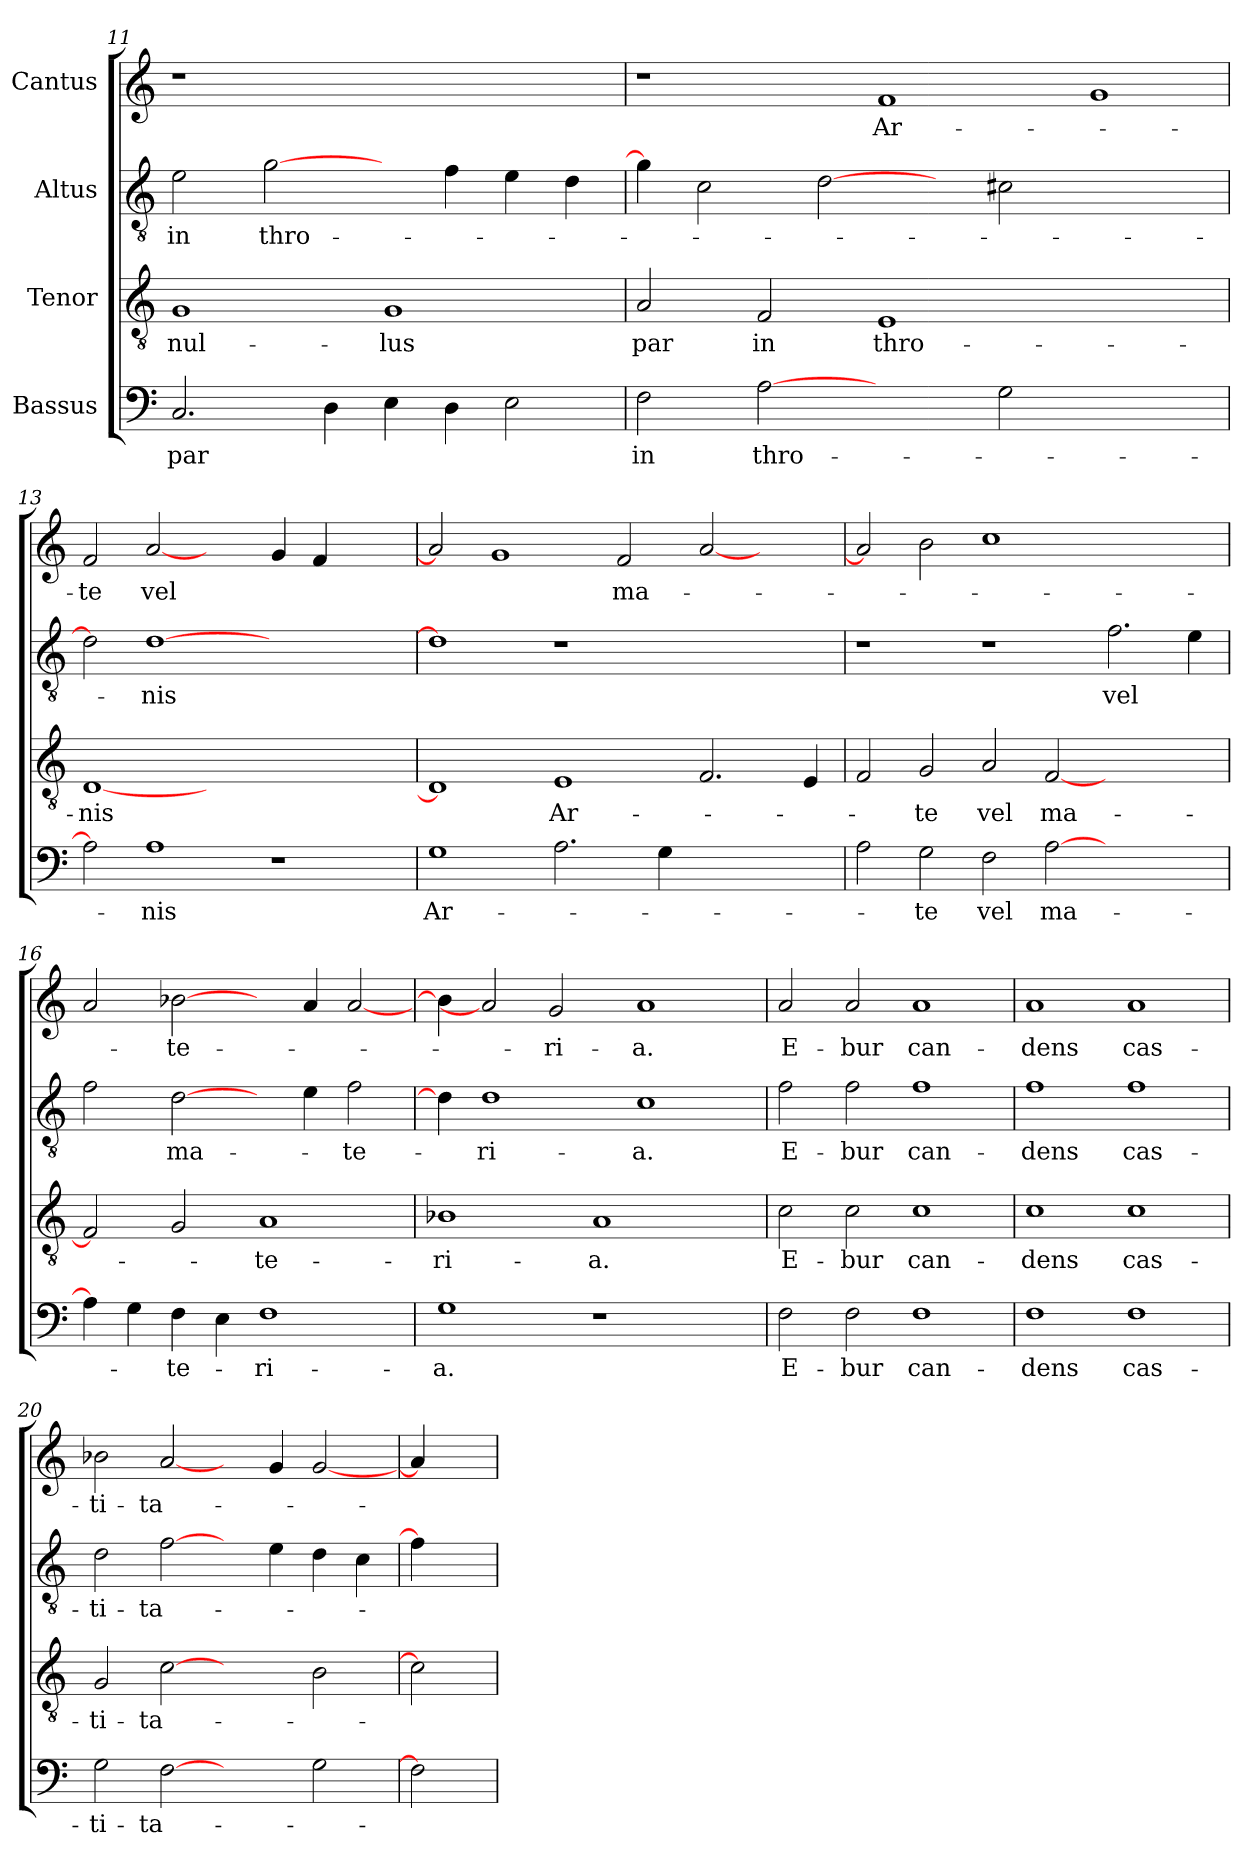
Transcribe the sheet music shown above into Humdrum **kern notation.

**kern	**text	**kern	**text	**kern	**text	**kern	**text
*part4	*part4	*part3	*part3	*part2	*part2	*part1	*part1
*staff4	*staff4	*staff3	*staff3	*staff2	*staff2	*staff1	*staff1
*I"Bassus	*	*I"Tenor	*	*I"Altus	*	*I"Cantus	*
*clefF4	*	*clefGv2	*	*clefGv2	*	*clefG2	*
*k[]	*	*k[]	*	*k[]	*	*k[]	*
*C:	*	*C:	*	*C:	*	*C:	*
=11	=11	=11	=11	=11	=11	=11	=11
2.C/	par	1G/	nul-	2e\	in	1r	.
.	.	.	.	[2g\	thro-	.	.
4D\	.	.	.	.	.	.	.
4E\	.	1G/	-lus	4ryy	.	1ryy	.
4D\	.	.	.	4f\	.	.	.
2E\	.	.	.	4e\	.	.	.
.	.	.	.	4d\	.	.	.
!!LO:LB:g=z
=12	=12	=12	=12	=12	=12	=12	=12
2F\	in	2A/	par	4g\]	.	1r	.
.	.	.	.	2c\	.	.	.
[2A\	thro-	2F/	in	.	.	.	.
.	.	.	.	[2d\	.	.	.
2ryy	.	1E/	thro-	.	.	1f/	Ar-
.	.	.	.	4ryy	.	.	.
2G\	.	.	.	2c#X\	.	.	.
1ryy	.	1ryy	.	1ryy	.	1g/	.
=13	=13	=13	=13	=13	=13	=13	=13
2A\]	.	[1D/	-nis	2d\]	.	2f/	-te
1A\	-nis	.	.	[1d\	-nis	[2a/	vel
.	.	1.ryy	.	.	.	2ryy	.
1r	.	.	.	1ryy	.	4g/	.
.	.	.	.	.	.	4f/	.
.	.	.	.	.	.	2ryy	.
=14	=14	=14	=14	=14	=14	=14	=14
1G\	Ar-	1D/]	.	1d\]	.	2a/]	.
.	.	.	.	.	.	1g/	.
2.A\	.	1E/	Ar-	1r	.	.	.
.	.	.	.	.	.	2f/	ma-
4G\	.	.	.	.	.	.	.
1ryy	.	2.F/	.	1ryy	.	[2a/	.
.	.	.	.	.	.	2ryy	.
.	.	4E/	.	.	.	.	.
=15	=15	=15	=15	=15	=15	=15	=15
2A\	.	2F/	.	1r	.	2a/]	.
2G\	-te	2G/	-te	.	.	2b\	.
2F\	vel	2A/	vel	1r	.	1cc\	.
[2A\	ma-	[2F/	ma-	.	.	.	.
1ryy	.	1ryy	.	2.f\	vel	1ryy	.
.	.	.	.	4e\	.	.	.
=16	=16	=16	=16	=16	=16	=16	=16
4A\]	.	2F/]	.	2f\	.	2a/	.
4G\	.	.	.	.	.	.	.
4F\	-te-	2G/	.	[2d\	ma-	[2b-X\	-te-
4E\	.	.	.	.	.	.	.
1F\	-ri-	1A/	-te-	4ryy	.	4ryy	.
.	.	.	.	4e\	.	4a/	.
.	.	.	.	2f\	-te-	[2a/	.
!!LO:LB:g=z
=17	=17	=17	=17	=17	=17	=17	=17
1G\	-a.	1B-X\	-ri-	4d\]	.	4b-\]	.
.	.	.	.	1d\	-ri-	2a/]	.
.	.	.	.	.	.	2g/	-ri-
1r	.	1A/	-a.	.	.	.	.
.	.	.	.	1c\	-a.	1a/	-a.
4ryy	.	4ryy	.	.	.	.	.
=18	=18	=18	=18	=18	=18	=18	=18
2F\	E-	2c\	E-	2f\	E-	2a/	E-
2F\	-bur	2c\	-bur	2f\	-bur	2a/	-bur
1F\	can-	1c\	can-	1f\	can-	1a/	can-
=19	=19	=19	=19	=19	=19	=19	=19
1F\	-dens	1c\	-dens	1f\	-dens	1a/	-dens
1F\	cas-	1c\	cas-	1f\	cas-	1a/	cas-
=20	=20	=20	=20	=20	=20	=20	=20
2G\	-ti-	2G/	-ti-	2d\	-ti-	2b-X\	-ti-
[2F\	-ta-	[2c\	-ta-	[2f\	-ta-	[2a/	-ta-
2ryy	.	2ryy	.	4ryy	.	4ryy	.
.	.	.	.	4e\	.	4g/	.
2G\	.	2B\	.	4d\	.	[2g/	.
.	.	.	.	4c\	.	.	.
=21	=21	=21	=21	=21	=21	=21	=21
2F\]	.	2c\]	.	4f\]	.	4a/]	.
.	.	.	.	4ryy	.	4ryy	.
=	=	=	=	=	=	=	=
*-	*-	*-	*-	*-	*-	*-	*-
